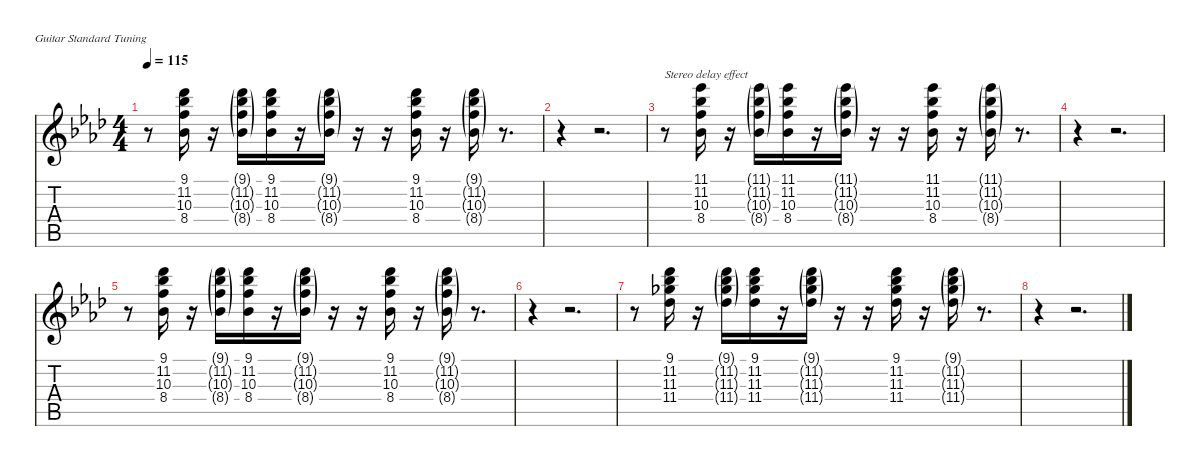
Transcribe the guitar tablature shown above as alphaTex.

\defaultSystemsLayout 4
\hideDynamics
\bracketExtendMode nobrackets
\singleTrackTrackNamePolicy hidden
\multiTrackTrackNamePolicy hidden
\firstSystemTrackNameMode fullname
\firstSystemTrackNameOrientation horizontal
\otherSystemsTrackNameOrientation horizontal
\track ("Delayed Gtr (Left)" "el.guit.") {instrument electricguitarclean}
\staff {score tabs}
\tuning (E4 B3 G3 D3 A2 E2)
\ts (4 4)
\tempo 115
\clef g2
\ks ab
r.8{dy f beam Down} (9.1{acc b} 11.2{acc b} 10.3{acc forcenatural} 8.4{acc b}).16{beam Down} r.16{beam Down} (9.1{g acc b} 11.2{g acc b} 10.3{g acc forcenatural} 8.4{g acc b}).16{beam Down} (9.1{acc b} 11.2{acc b} 10.3{acc forcenatural} 8.4{acc b}).16{beam Down} r.16{beam Down} (9.1{g acc b} 11.2{g acc b} 10.3{g acc forcenatural} 8.4{g acc b}).16{beam Down} r.16{beam Down} r.16{beam Down} (9.1{acc b} 11.2{acc b} 10.3{acc forcenatural} 8.4{acc b}).16{beam Down} r.16{beam Down} (9.1{g acc b} 11.2{g acc b} 10.3{g acc forcenatural} 8.4{g acc b}).16{beam Down} r.8{d beam Down} |
r.4{beam Down} r.2{d beam Down} |
r.8{txt "Stereo delay effect" beam Down} (11.1{acc b} 11.2{acc b} 10.3{acc forcenatural} 8.4{acc b}).16{beam Down} r.16{beam Down} (11.1{g acc b} 11.2{g acc b} 10.3{g acc forcenatural} 8.4{g acc b}).16{beam Down} (11.1{acc b} 11.2{acc b} 10.3{acc forcenatural} 8.4{acc b}).16{beam Down} r.16{beam Down} (11.1{g acc b} 11.2{g acc b} 10.3{g acc forcenatural} 8.4{g acc b}).16{beam Down} r.16{beam Down} r.16{beam Down} (11.1{acc b} 11.2{acc b} 10.3{acc forcenatural} 8.4{acc b}).16{beam Down} r.16{beam Down} (11.1{g acc b} 11.2{g acc b} 10.3{g acc forcenatural} 8.4{g acc b}).16{beam Down} r.8{d beam Down} |
r.4{beam Down} r.2{d beam Down} |
r.8{beam Down} (9.1{acc b} 11.2{acc b} 10.3{acc forcenatural} 8.4{acc b}).16{beam Down} r.16{beam Down} (9.1{g acc b} 11.2{g acc b} 10.3{g acc forcenatural} 8.4{g acc b}).16{beam Down} (9.1{acc b} 11.2{acc b} 10.3{acc forcenatural} 8.4{acc b}).16{beam Down} r.16{beam Down} (9.1{g acc b} 11.2{g acc b} 10.3{g acc forcenatural} 8.4{g acc b}).16{beam Down} r.16{beam Down} r.16{beam Down} (9.1{acc b} 11.2{acc b} 10.3{acc forcenatural} 8.4{acc b}).16{beam Down} r.16{beam Down} (9.1{g acc b} 11.2{g acc b} 10.3{g acc forcenatural} 8.4{g acc b}).16{beam Down} r.8{d beam Down} |
r.4{beam Down} r.2{d beam Down} |
r.8{beam Down} (9.1{acc b} 11.2{acc b} 11.3{acc b} 11.4{acc b}).16{beam Down} r.16{beam Down} (9.1{g acc b} 11.2{g acc b} 11.3{g acc b} 11.4{g acc b}).16{beam Down} (9.1{acc b} 11.2{acc b} 11.3{acc b} 11.4{acc b}).16{beam Down} r.16{beam Down} (9.1{g acc b} 11.2{g acc b} 11.3{g acc b} 11.4{g acc b}).16{beam Down} r.16{beam Down} r.16{beam Down} (9.1{acc b} 11.2{acc b} 11.3{acc b} 11.4{acc b}).16{beam Down} r.16{beam Down} (9.1{g acc b} 11.2{g acc b} 11.3{g acc b} 11.4{g acc b}).16{beam Down} r.8{d beam Down} |
r.4{beam Down} r.2{d beam Down}
